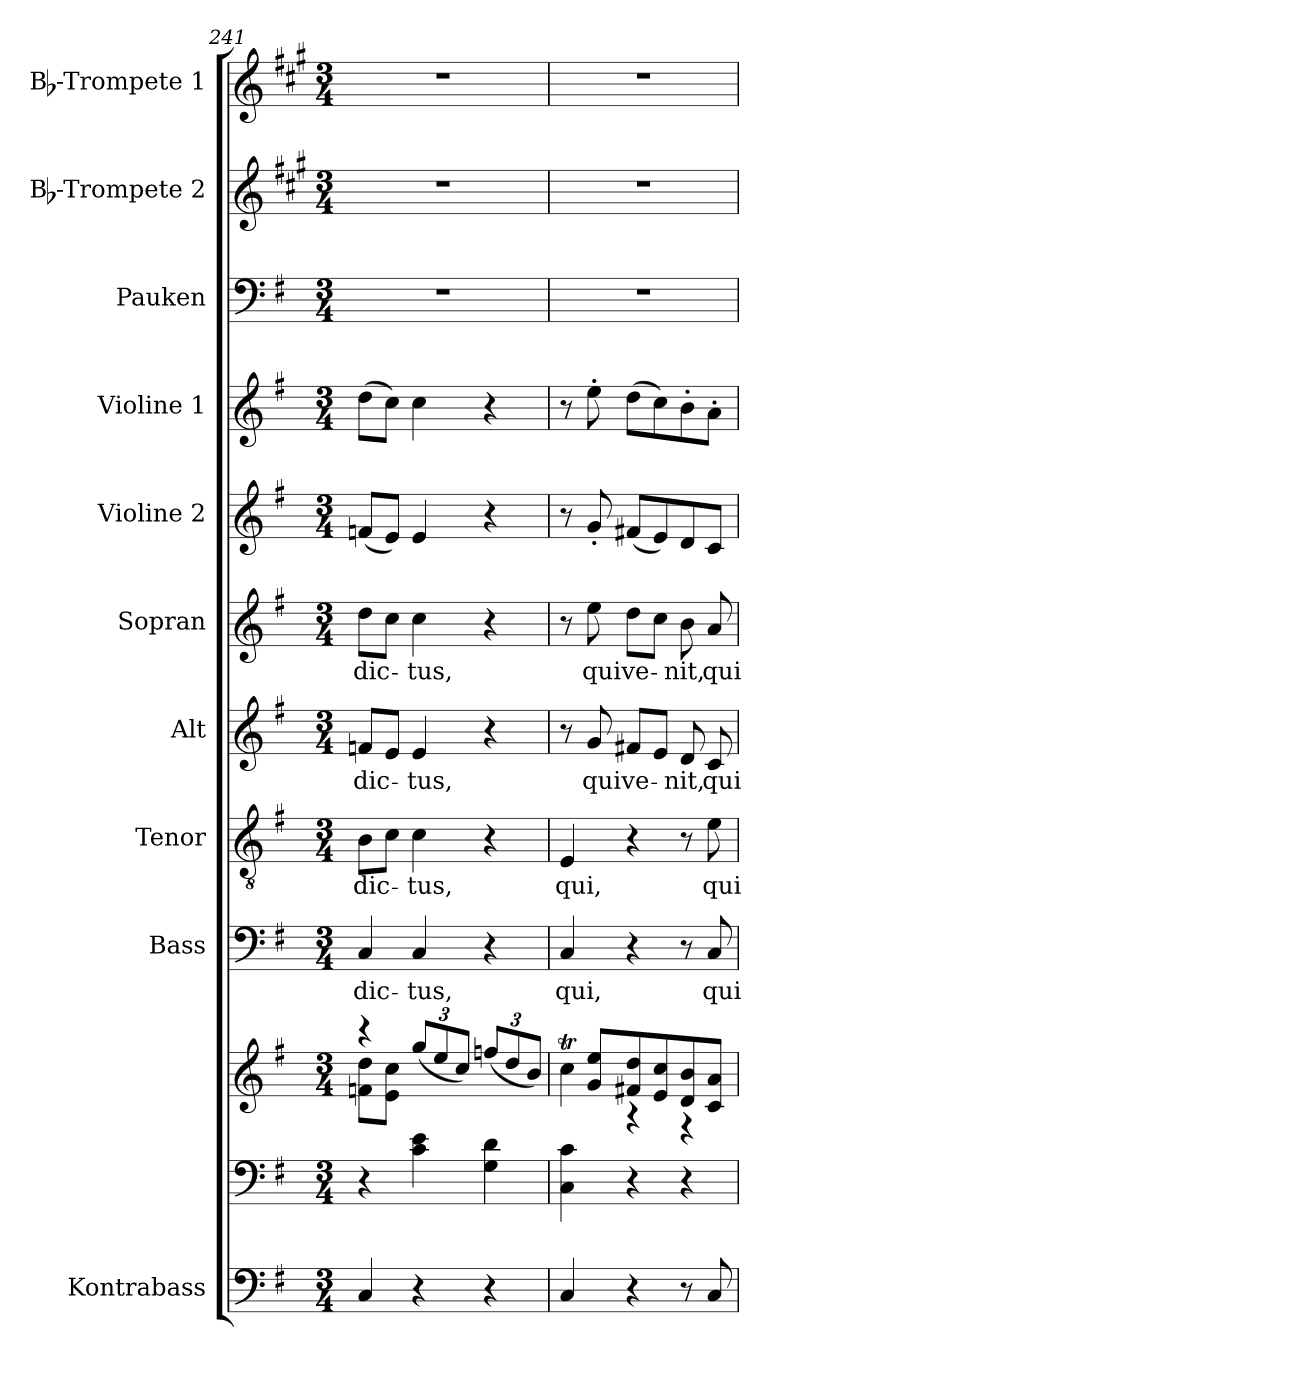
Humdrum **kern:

**kern	**kern	**kern	**kern	**text	**kern	**text	**kern	**text	**kern	**text	**kern	**kern	**kern	**kern	**kern
*part11	*part10	*part10	*part9	*part9	*part8	*part8	*part7	*part7	*part6	*part6	*part5	*part4	*part3	*part2	*part1
*staff12	*staff11	*staff10	*staff9	*staff9	*staff8	*staff8	*staff7	*staff7	*staff6	*staff6	*staff5	*staff4	*staff3	*staff2	*staff1
*I"Kontrabass	*	*	*I"Bass	*	*I"Tenor	*	*I"Alt	*	*I"Sopran	*	*I"Violine 2	*I"Violine 1	*I"Pauken	*I"Bb-Trompete 2	*I"Bb-Trompete 1
*I'Kb.	*	*	*I'B.	*	*I'T.	*	*I'A.	*	*I'S.	*	*I'Vl. 2	*I'Vl. 1	*I'Pk.	*I'Bb Trp. 2	*I'Bb Trp. 1
*clefF4	*clefF4	*clefG2	*clefF4	*	*clefGv2	*	*clefG2	*	*clefG2	*	*clefG2	*clefG2	*clefF4	*clefG2	*clefG2
*ITrd7c12	*	*	*	*	*	*	*	*	*	*	*	*	*	*ITrd1c2	*ITrd1c2
*k[f#]	*k[f#]	*k[f#]	*k[f#]	*	*k[f#]	*	*k[f#]	*	*k[f#]	*	*k[f#]	*k[f#]	*k[f#]	*k[f#]	*k[f#]
*G:	*G:	*G:	*G:	*	*G:	*	*G:	*	*G:	*	*G:	*G:	*G:	*G:	*G:
*M3/4	*M3/4	*M3/4	*M3/4	*	*M3/4	*	*M3/4	*	*M3/4	*	*M3/4	*M3/4	*M3/4	*M3/4	*M3/4
=241	=241	=241	=241	=241	=241	=241	=241	=241	=241	=241	=241	=241	=241	=241	=241
*	*	*^	*	*	*	*	*	*	*	*	*	*	*	*	*
!	!	!	!	!	!LO:LY:b	!	!LO:LY:b	!	!LO:LY:b	!	!LO:LY:b	!	!	!	!	!
4CC/	4r	4rbb	8fn!\ 8dd!\L	4C/	-dic-	8B\L	-dic-	8fn/L	-dic-	8dd\L	-dic-	(<8fn/L	(>8dd\L	2.r	2.r	2.r
.	.	.	8e!\ 8cc!\J	.	.	8c\J	.	8e/J	.	8cc\J	.	8e/J)	8cc\J)	.	.	.
*	*	*Xbrackettup	*	*	*	*	*	*	*	*	*	*	*	*	*	*
!	!	!	!	!	!LO:LY:b	!	!LO:LY:b	!	!LO:LY:b	!	!LO:LY:b	!	!	!	!	!
4r	4c\ 4e\	(<12gg/L	2ryy	4C/	-tus,	4c\	-tus,	4e/	-tus,	4cc\	-tus,	4e/	4cc\	.	.	.
.	.	12ee/	.	.	.	.	.	.	.	.	.	.	.	.	.	.
.	.	12cc/J)	.	.	.	.	.	.	.	.	.	.	.	.	.	.
4r	4G\ 4d\	(<12ffn/L	.	4r	.	4r	.	4r	.	4r	.	4r	4r	.	.	.
.	.	12dd/	.	.	.	.	.	.	.	.	.	.	.	.	.	.
.	.	12b/J)	.	.	.	.	.	.	.	.	.	.	.	.	.	.
=242	=242	=242	=242	=242	=242	=242	=242	=242	=242	=242	=242	=242	=242	=242	=242	=242
!	!	!	!	!	!LO:LY:b	!	!LO:LY:b	!	!	!	!	!	!	!	!	!
4CC/	4C\ 4c\	4ccT\	8ryy	4C/	qui,	4E/	qui,	8r	.	8r	.	8r	8r	2.r	2.r	2.r
!	!	!	!	!	!	!	!	!	!LO:LY:b	!	!LO:LY:b	!	!	!	!	!
.	.	.	8g!/ 8ee!/L	.	.	.	.	8g/	qui	8ee\	qui	8g'</	8ee'>\	.	.	.
!	!	!	!	!	!	!	!	!	!LO:LY:b	!	!LO:LY:b	!	!	!	!	!
4r	4r	4rA	8f#X/ 8dd/	4r	.	4r	.	8f#X/L	ve-	8dd\L	ve-	(<8f#X/L	(>8dd\L	.	.	.
.	.	.	8e/ 8cc/	.	.	.	.	8e/J	.	8cc\J	.	8e/)	8cc\)	.	.	.
!	!	!	!	!	!	!	!	!	!LO:LY:b	!	!LO:LY:b	!	!	!	!	!
8r	4r	4rF	8d/ 8b/	8r	.	8r	.	8d/	-nit,	8b\	-nit,	8d/	8b'>\	.	.	.
!	!	!	!	!	!LO:LY:b	!	!LO:LY:b	!	!LO:LY:b	!	!LO:LY:b	!	!	!	!	!
8CC/	.	.	8c/ 8a/J	8C/	qui	8e\	qui	8c/	qui	8a/	qui	8c/J	8a'>\J	.	.	.
*	*	*v	*v	*	*	*	*	*	*	*	*	*	*	*	*	*
=	=	=	=	=	=	=	=	=	=	=	=	=	=	=	=
*-	*-	*-	*-	*-	*-	*-	*-	*-	*-	*-	*-	*-	*-	*-	*-
